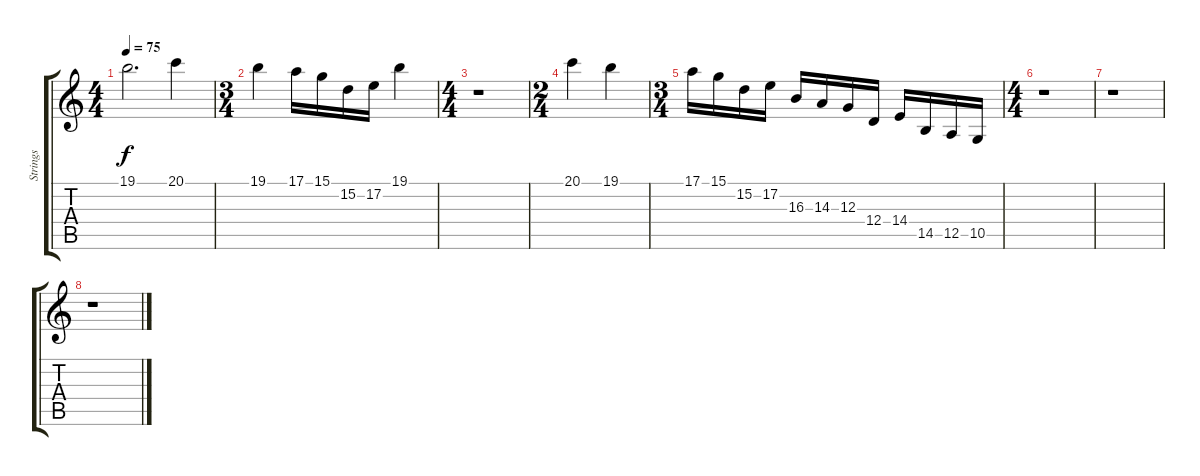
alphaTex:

\track ("Strings" "Strings") {instrument tremolostrings}
\staff {score tabs}
\tuning (E4 B3 G3 D3 A2 E2) {hide}
\ts (4 4)
\tempo 75
\clef g2
\ks c
19.1{t}.2{d dy f} 20.1.4 |
\ts (3 4)
19.1.4 17.1.16 15.1.16 15.2.16 17.2.16 19.1.4 |
\ts (4 4)
r.1 |
\ts (2 4)
20.1.4 19.1.4 |
\ts (3 4)
17.1.16 15.1.16 15.2.16 17.2.16 16.3.16 14.3.16 12.3.16 12.4.16 14.4.16 14.5.16 12.5.16 10.5.16 |
\ts (4 4)
r.1 |
r.1 |
r.1
